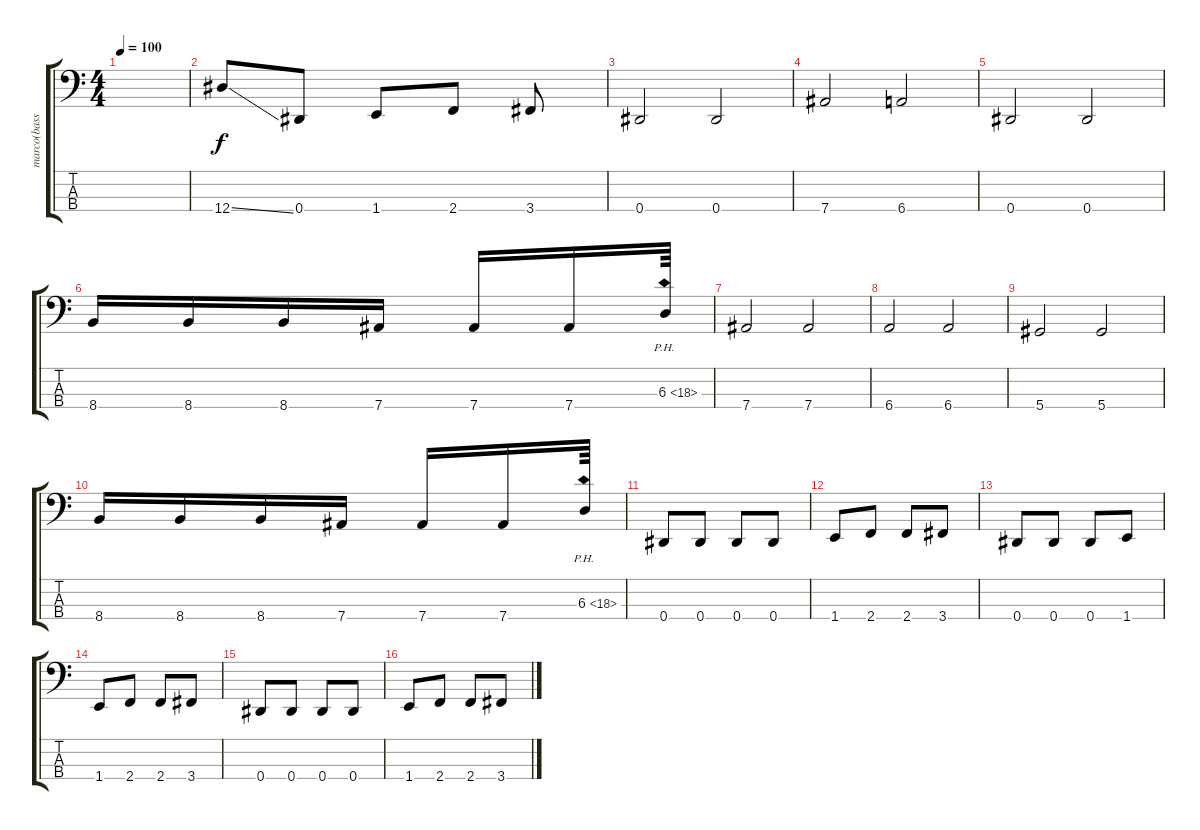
\track ("marco(bass)" "marco(bass") {instrument electricbasspick}
\staff {score tabs}
\tuning (Gb2 Db2 Ab1 Eb1) {hide}
\ts (4 4)
\tempo 100
\clef f4
\ks c
|
12.4{ss}.8 0.4.8 1.4.8 2.4.8 3.4.8 |
0.4.2 0.4.2 |
7.4.2 6.4.2 |
0.4.2 0.4.2 |
8.4.16 8.4.16 8.4.16 7.4.16 7.4.16 7.4.16 6.3{ph 12}.64 |
7.4.2 7.4.2 |
6.4.2 6.4.2 |
5.4.2 5.4.2 |
8.4.16 8.4.16 8.4.16 7.4.16 7.4.16 7.4.16 6.3{ph 12}.64 |
0.4.8 0.4.8 0.4.8 0.4.8 |
1.4.8 2.4.8 2.4.8 3.4.8 |
0.4.8 0.4.8 0.4.8 1.4.8 |
1.4.8 2.4.8 2.4.8 3.4.8 |
0.4.8 0.4.8 0.4.8 0.4.8 |
1.4.8 2.4.8 2.4.8 3.4.8
